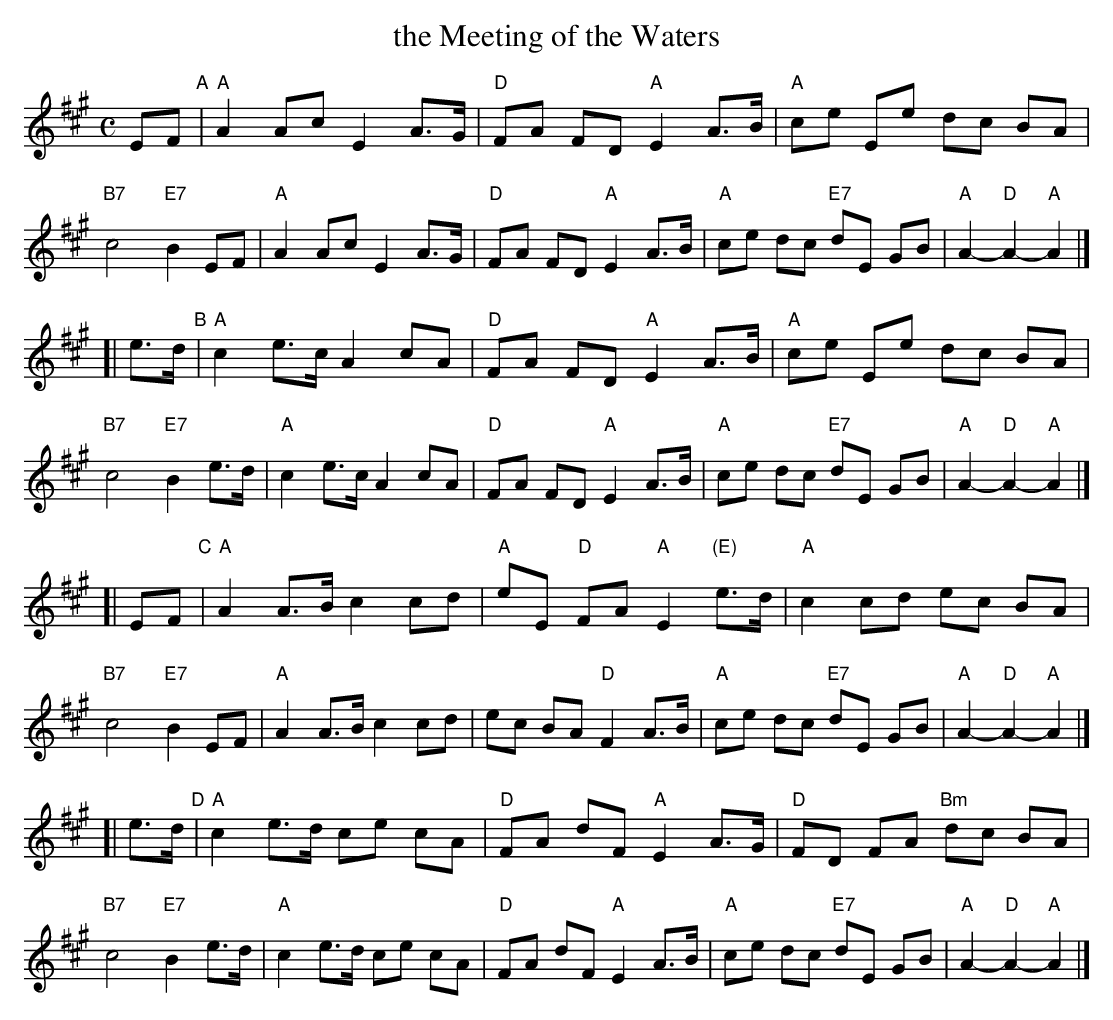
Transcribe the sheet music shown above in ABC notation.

X:1
T: the Meeting of the Waters
M: C
L: 1/8
K: A
EF \
"A"\
| "A"A2 Ac E2 A>G | "D"FA    FD  "A"E2 A>B | "A"ce Ee     dc BA | "B7"c4 "E7"B2 EF \
| "A"A2 Ac E2 A>G | "D"FA    FD  "A"E2 A>B | "A"ce dc "E7"dE GB | "A"A2- "D"A2- "A"A2 |]
[| e>d \
"B"\
| "A"c2 e>c A2 cA | "D"FA    FD  "A"E2 A>B | "A"ce Ee     dc BA | "B7"c4 "E7"B2 e>d \
| "A"c2 e>c A2 cA | "D"FA    FD  "A"E2 A>B | "A"ce dc "E7"dE GB | "A"A2- "D"A2- "A"A2 |]
[| EF \
"C"\
| "A"A2 A>B c2 cd | "A"eE "D"FA "A"E2 "(E)"e>d | "A"c2 cd     ec BA | "B7"c4 "E7"B2 EF \
| "A"A2 A>B c2 cd |    ec    BA "D"F2      A>B | "A"ce dc "E7"dE GB | "A"A2- "D"A2- "A"A2 |]
[| e>d \
"D"\
| "A"c2 e>d ce cA | "D"FA    dF  "A"E2 A>G | "D"FD FA "Bm"dc BA | "B7"c4 "E7"B2 e>d \
| "A"c2 e>d ce cA | "D"FA    dF  "A"E2 A>B | "A"ce dc "E7"dE GB | "A"A2- "D"A2- "A"A2 |]
